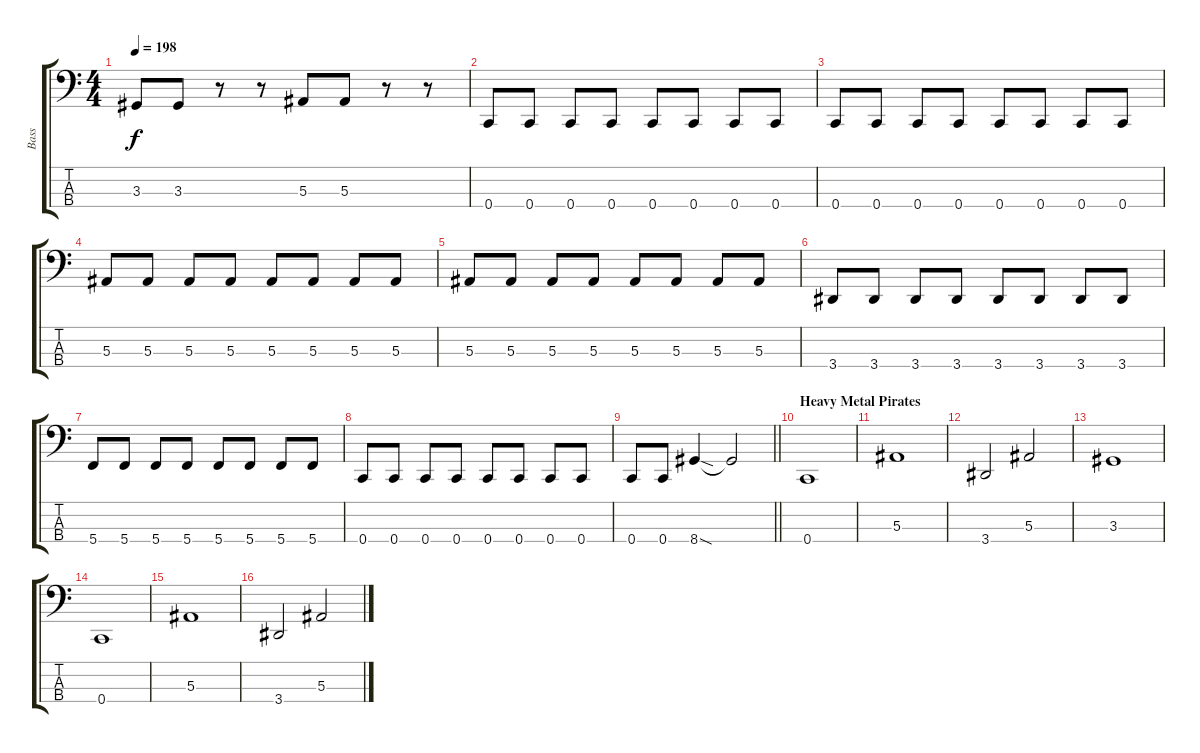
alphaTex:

\track ("Bass" "Bass") {instrument electricbassfinger}
\staff {score tabs}
\tuning (Eb2 Bb1 F1 C1) {hide}
\ts (4 4)
\tempo 198
\clef f4
\ks c
3.3.8{dy f} 3.3.8 r.8 r.8 5.3.8 5.3.8 r.8 r.8 |
0.4.8 0.4.8 0.4.8 0.4.8 0.4.8 0.4.8 0.4.8 0.4.8 |
0.4.8 0.4.8 0.4.8 0.4.8 0.4.8 0.4.8 0.4.8 0.4.8 |
5.3.8 5.3.8 5.3.8 5.3.8 5.3.8 5.3.8 5.3.8 5.3.8 |
5.3.8 5.3.8 5.3.8 5.3.8 5.3.8 5.3.8 5.3.8 5.3.8 |
3.4.8 3.4.8 3.4.8 3.4.8 3.4.8 3.4.8 3.4.8 3.4.8 |
5.4.8 5.4.8 5.4.8 5.4.8 5.4.8 5.4.8 5.4.8 5.4.8 |
0.4.8 0.4.8 0.4.8 0.4.8 0.4.8 0.4.8 0.4.8 0.4.8 |
\barLineRight lightlight
0.4.8 0.4.8 8.4{sod}.4 8.4{t}.2 |
\section ("" "Heavy Metal Pirates")
0.4.1 |
5.3.1 |
3.4.2 5.3.2 |
3.3.1 |
0.4.1 |
5.3.1 |
3.4.2 5.3.2
